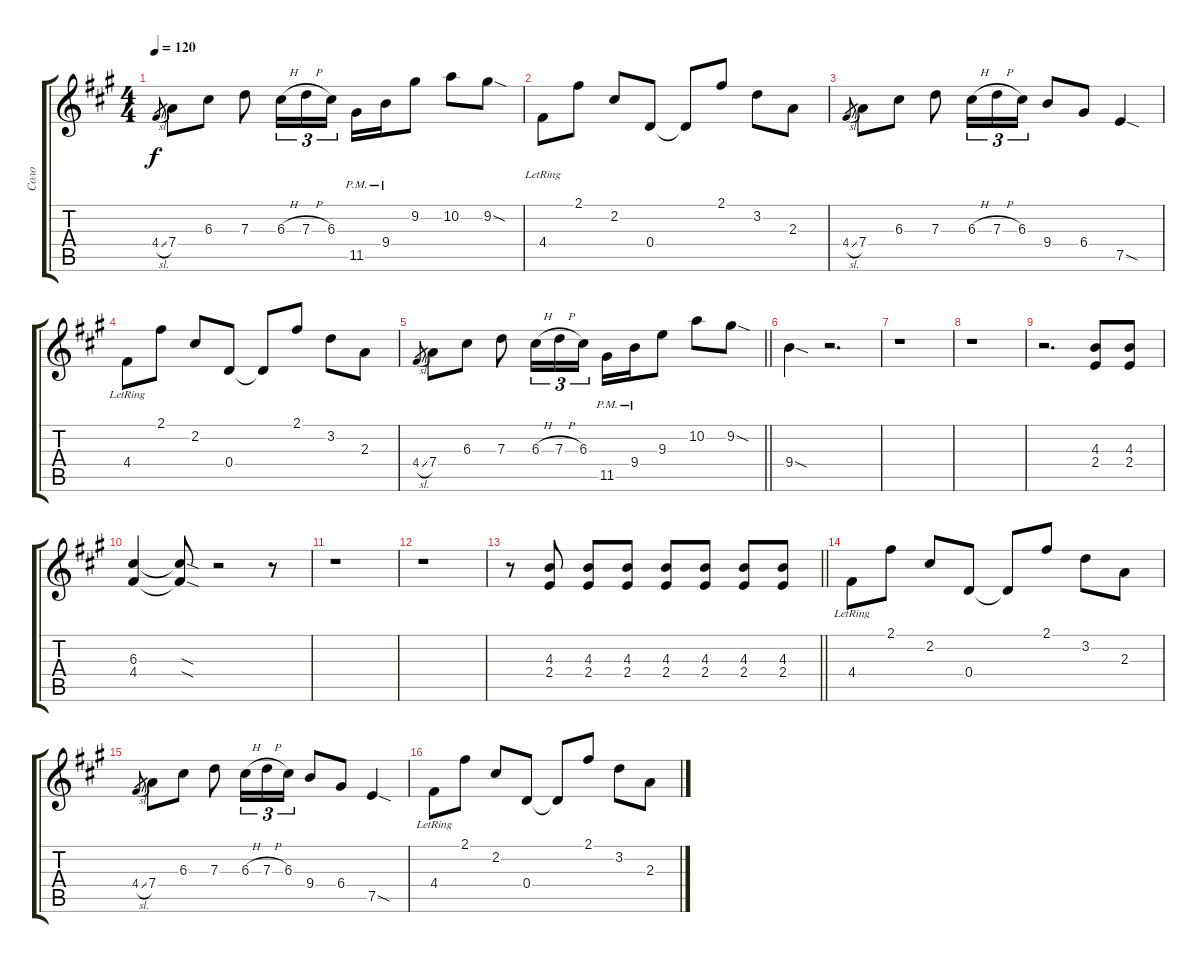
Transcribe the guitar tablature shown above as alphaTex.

\track ("Соло" "Соло") {instrument distortionguitar}
\staff {score tabs}
\tuning (E4 B3 G3 D3 A2 E2) {hide}
\ts (4 4)
\tempo 120
\clef g2
\ks a
4.4{sl}.8{gr dy f} 7.4.8 6.3.8 7.3.8 6.3{h}.16{tu (3 2)} 7.3{h}.16{tu (3 2)} 6.3.16{tu (3 2)} 11.5{pm}.16 9.4{pm}.16 9.2.8 10.2.8 9.2{sod}.8 |
4.4{lr}.8 2.1.8 2.2.8 0.4.8 0.4{t}.8 2.1.8 3.2.8 2.3.8 |
4.4{sl}.8{gr} 7.4.8 6.3.8 7.3.8 6.3{h}.16{tu (3 2)} 7.3{h}.16{tu (3 2)} 6.3.16{tu (3 2)} 9.4.8 6.4.8 7.5{sod}.4 |
4.4{lr}.8 2.1.8 2.2.8 0.4.8 0.4{t}.8 2.1.8 3.2.8 2.3.8 |
\barLineRight lightlight
4.4{sl}.8{gr} 7.4.8 6.3.8 7.3.8 6.3{h}.16{tu (3 2)} 7.3{h}.16{tu (3 2)} 6.3.16{tu (3 2)} 11.5{pm}.16 9.4{pm}.16 9.3.8 10.2.8 9.2{sod}.8 |
9.4{sod}.4 r.2{d} |
r.1 |
r.1 |
r.2{d} (4.3 2.4).8 (4.3 2.4).8 |
(6.3 4.4).4 (6.3{sod t} 4.4{sod t}).8 r.2 r.8 |
r.1 |
r.1 |
\barLineRight lightlight
r.8 (4.3 2.4).8 (4.3 2.4).8 (4.3 2.4).8 (4.3 2.4).8 (4.3 2.4).8 (4.3 2.4).8 (4.3 2.4).8 |
4.4{lr}.8 2.1.8 2.2.8 0.4.8 0.4{t}.8 2.1.8 3.2.8 2.3.8 |
4.4{sl}.8{gr} 7.4.8 6.3.8 7.3.8 6.3{h}.16{tu (3 2)} 7.3{h}.16{tu (3 2)} 6.3.16{tu (3 2)} 9.4.8 6.4.8 7.5{sod}.4 |
4.4{lr}.8 2.1.8 2.2.8 0.4.8 0.4{t}.8 2.1.8 3.2.8 2.3.8
